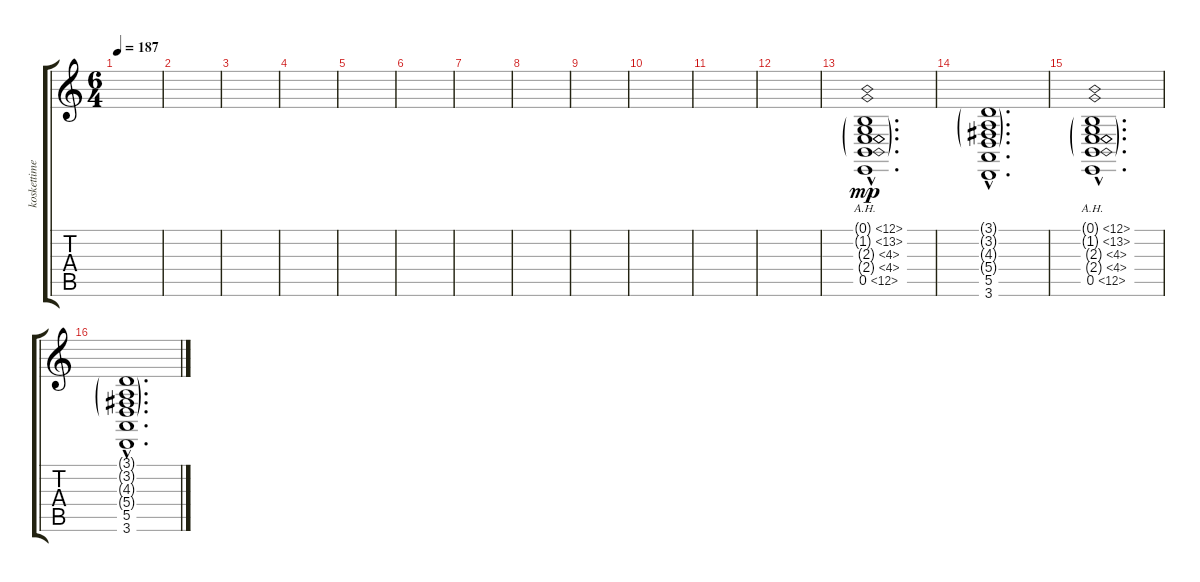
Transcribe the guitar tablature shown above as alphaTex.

\track ("koskettimet 3" "koskettime") {instrument choiraahs}
\staff {score tabs}
\tuning (B3 Gb3 D3 A2 E2 B1) {hide}
\ts (6 4)
\tempo 187
\clef g2
\ks c
|
|
|
|
|
|
|
|
|
|
|
|
(0.1{ah 12 g hac} 1.2{ah 12 g hac} 2.3{ah 2 g hac} 2.4{ah 2 g hac} 0.5{ah 12 hac}).1{d dy mp} |
(3.1{g hac} 3.2{g hac} 4.3{g hac} 5.4{g hac} 5.5{hac} 3.6{hac}).1{d} |
(0.1{ah 12 g hac} 1.2{ah 12 g hac} 2.3{ah 2 g hac} 2.4{ah 2 g hac} 0.5{ah 12 hac}).1{d} |
(3.1{g hac} 3.2{g hac} 4.3{g hac} 5.4{g hac} 5.5{hac} 3.6{hac}).1{d}
